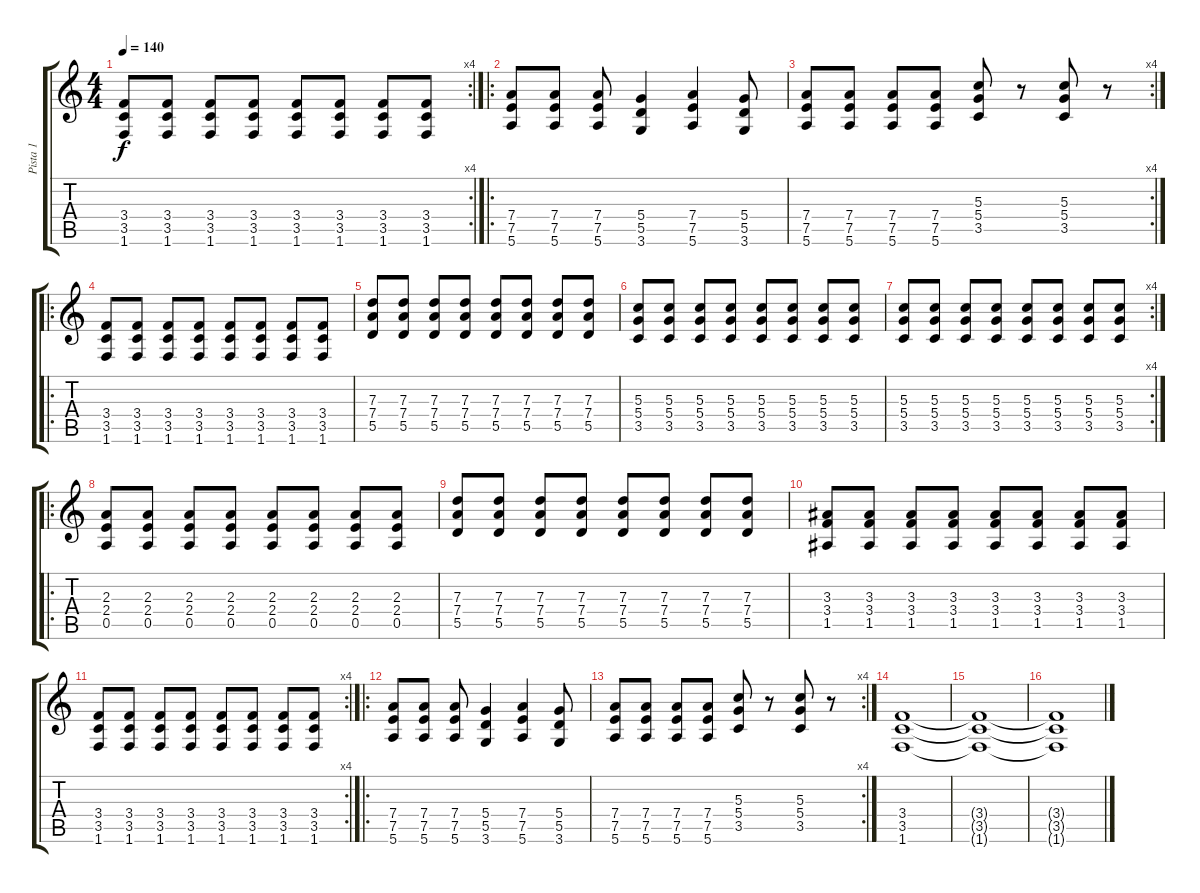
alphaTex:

\track ("Pista 1" "Pista 1") {instrument overdrivenguitar}
\staff {score tabs}
\tuning (E4 B3 G3 D3 A2 E2) {hide}
\rc 4
\ts (4 4)
\tempo 140
\clef g2
\ks c
(3.4 3.5 1.6).8{dy f} (3.4 3.5 1.6).8 (3.4 3.5 1.6).8 (3.4 3.5 1.6).8 (3.4 3.5 1.6).8 (3.4 3.5 1.6).8 (3.4 3.5 1.6).8 (3.4 3.5 1.6).8 |
\ro
(7.4 7.5 5.6).8 (7.4 7.5 5.6).8 (7.4 7.5 5.6).8 (5.4 5.5 3.6).4 (7.4 7.5 5.6).4 (5.4 5.5 3.6).8 |
\rc 4
(7.4 7.5 5.6).8 (7.4 7.5 5.6).8 (7.4 7.5 5.6).8 (7.4 7.5 5.6).8 (5.3 5.4 3.5).8 r.8 (5.3 5.4 3.5).8 r.8 |
\ro
(3.4 3.5 1.6).8 (3.4 3.5 1.6).8 (3.4 3.5 1.6).8 (3.4 3.5 1.6).8 (3.4 3.5 1.6).8 (3.4 3.5 1.6).8 (3.4 3.5 1.6).8 (3.4 3.5 1.6).8 |
(7.3 7.4 5.5).8 (7.3 7.4 5.5).8 (7.3 7.4 5.5).8 (7.3 7.4 5.5).8 (7.3 7.4 5.5).8 (7.3 7.4 5.5).8 (7.3 7.4 5.5).8 (7.3 7.4 5.5).8 |
(5.3 5.4 3.5).8 (5.3 5.4 3.5).8 (5.3 5.4 3.5).8 (5.3 5.4 3.5).8 (5.3 5.4 3.5).8 (5.3 5.4 3.5).8 (5.3 5.4 3.5).8 (5.3 5.4 3.5).8 |
\rc 4
(5.3 5.4 3.5).8 (5.3 5.4 3.5).8 (5.3 5.4 3.5).8 (5.3 5.4 3.5).8 (5.3 5.4 3.5).8 (5.3 5.4 3.5).8 (5.3 5.4 3.5).8 (5.3 5.4 3.5).8 |
\ro
(2.3 2.4 0.5).8 (2.3 2.4 0.5).8 (2.3 2.4 0.5).8 (2.3 2.4 0.5).8 (2.3 2.4 0.5).8 (2.3 2.4 0.5).8 (2.3 2.4 0.5).8 (2.3 2.4 0.5).8 |
(7.3 7.4 5.5).8 (7.3 7.4 5.5).8 (7.3 7.4 5.5).8 (7.3 7.4 5.5).8 (7.3 7.4 5.5).8 (7.3 7.4 5.5).8 (7.3 7.4 5.5).8 (7.3 7.4 5.5).8 |
(3.3 3.4 1.5).8 (3.3 3.4 1.5).8 (3.3 3.4 1.5).8 (3.3 3.4 1.5).8 (3.3 3.4 1.5).8 (3.3 3.4 1.5).8 (3.3 3.4 1.5).8 (3.3 3.4 1.5).8 |
\rc 4
(3.4 3.5 1.6).8 (3.4 3.5 1.6).8 (3.4 3.5 1.6).8 (3.4 3.5 1.6).8 (3.4 3.5 1.6).8 (3.4 3.5 1.6).8 (3.4 3.5 1.6).8 (3.4 3.5 1.6).8 |
\ro
(7.4 7.5 5.6).8 (7.4 7.5 5.6).8 (7.4 7.5 5.6).8 (5.4 5.5 3.6).4 (7.4 7.5 5.6).4 (5.4 5.5 3.6).8 |
\rc 4
(7.4 7.5 5.6).8 (7.4 7.5 5.6).8 (7.4 7.5 5.6).8 (7.4 7.5 5.6).8 (5.3 5.4 3.5).8 r.8 (5.3 5.4 3.5).8 r.8 |
(3.4 3.5 1.6).1 |
(3.4{t} 3.5{t} 1.6{t}).1 |
(3.4{t} 3.5{t} 1.6{t}).1
